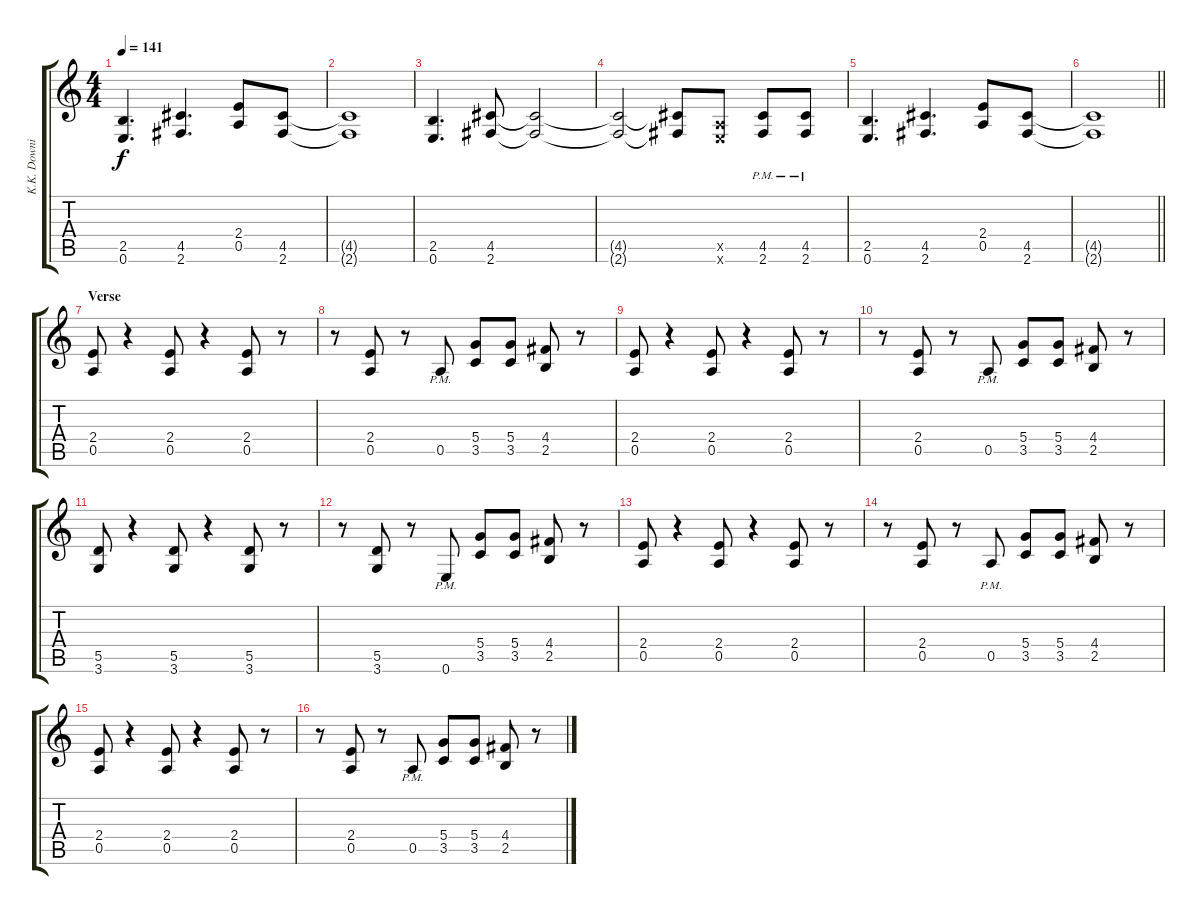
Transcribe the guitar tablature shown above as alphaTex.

\track ("K.K. Downing" "K.K. Downi") {instrument distortionguitar}
\staff {score tabs}
\tuning (E4 B3 G3 D3 A2 E2) {hide}
\ts (4 4)
\tempo 141
\clef g2
\ks c
(2.5 0.6).4{d dy f} (4.5 2.6).4{d} (2.4 0.5).8 (4.5 2.6).8 |
(4.5{t} 2.6{t}).1 |
(2.5 0.6).4{d} (4.5 2.6).8 (4.5{t} 2.6{t}).2 |
(4.5{t} 2.6{t}).2 (4.5{t} 2.6{t}).8 (0.5{x} 0.6{x}).8 (4.5{pm} 2.6{pm}).8 (4.5{pm} 2.6{pm}).8 |
(2.5 0.6).4{d} (4.5 2.6).4{d} (2.4 0.5).8 (4.5 2.6).8 |
\barLineRight lightlight
(4.5{t} 2.6{t}).1 |
\section ("" "Verse")
(2.4 0.5).8 r.4 (2.4 0.5).8 r.4 (2.4 0.5).8 r.8 |
r.8 (2.4 0.5).8 r.8 0.5{pm}.8 (5.4 3.5).8 (5.4 3.5).8 (4.4 2.5).8 r.8 |
(2.4 0.5).8 r.4 (2.4 0.5).8 r.4 (2.4 0.5).8 r.8 |
r.8 (2.4 0.5).8 r.8 0.5{pm}.8 (5.4 3.5).8 (5.4 3.5).8 (4.4 2.5).8 r.8 |
(5.5 3.6).8 r.4 (5.5 3.6).8 r.4 (5.5 3.6).8 r.8 |
r.8 (5.5 3.6).8 r.8 0.6{pm}.8 (5.4 3.5).8 (5.4 3.5).8 (4.4 2.5).8 r.8 |
(2.4 0.5).8 r.4 (2.4 0.5).8 r.4 (2.4 0.5).8 r.8 |
r.8 (2.4 0.5).8 r.8 0.5{pm}.8 (5.4 3.5).8 (5.4 3.5).8 (4.4 2.5).8 r.8 |
(2.4 0.5).8 r.4 (2.4 0.5).8 r.4 (2.4 0.5).8 r.8 |
r.8 (2.4 0.5).8 r.8 0.5{pm}.8 (5.4 3.5).8 (5.4 3.5).8 (4.4 2.5).8 r.8
